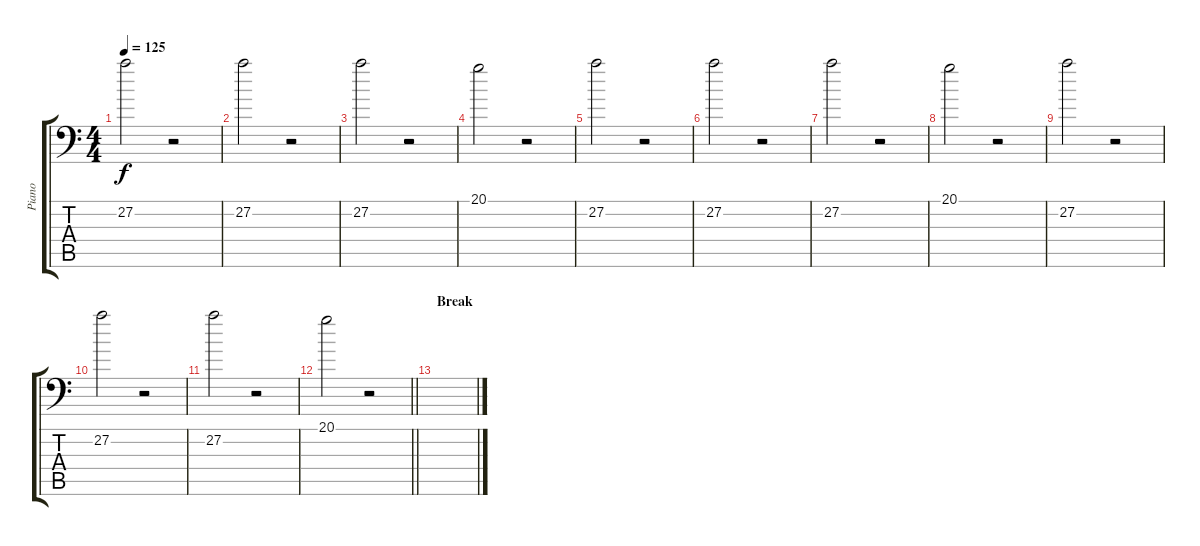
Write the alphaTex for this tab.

\track ("Piano" "Piano") {instrument acousticgrandpiano}
\staff {score tabs}
\tuning (B3 Gb3 D3 A2 E2 A1) {hide}
\ts (4 4)
\tempo 125
\clef f4
\ks c
27.2.2{dy f} r.2 |
27.2.2 r.2 |
27.2.2 r.2 |
20.1.2 r.2 |
27.2.2 r.2 |
27.2.2 r.2 |
27.2.2 r.2 |
20.1.2 r.2 |
27.2.2 r.2 |
27.2.2 r.2 |
27.2.2 r.2 |
\barLineRight lightlight
20.1.2 r.2 |
\section ("" "Break")
